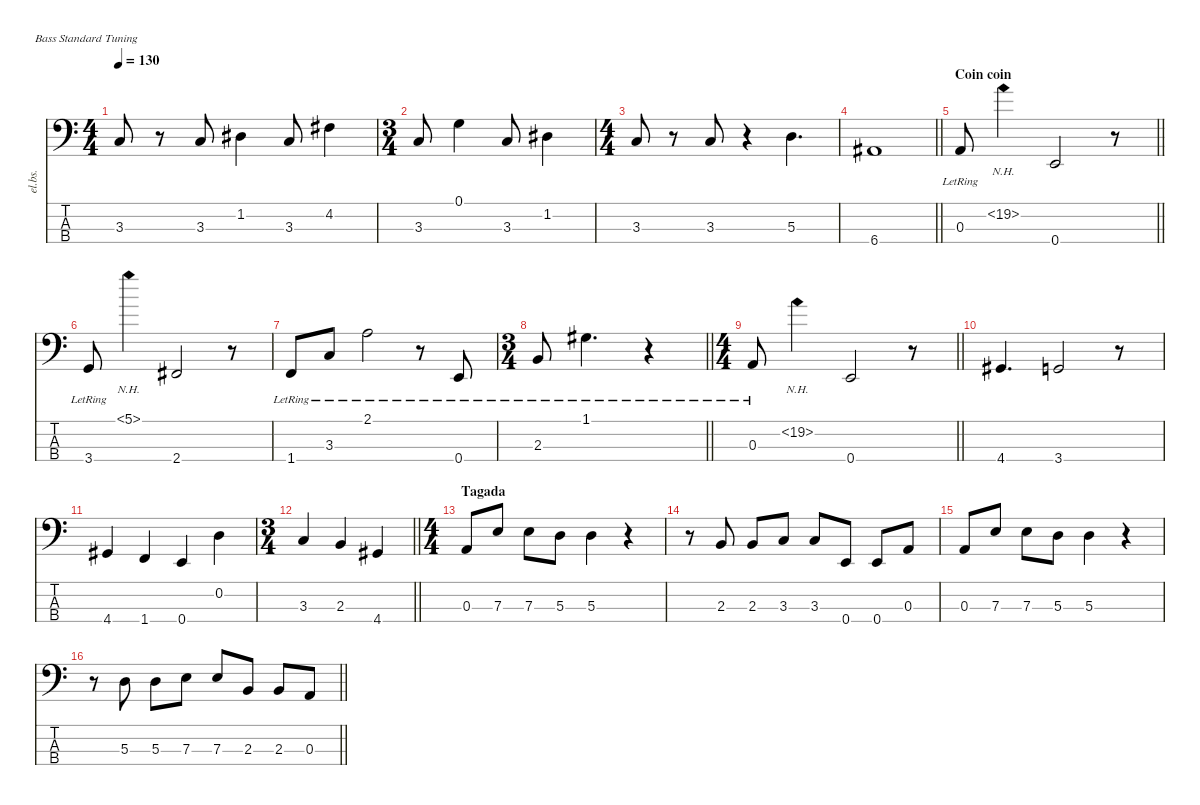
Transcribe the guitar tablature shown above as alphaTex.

\defaultSystemsLayout 4
\hideDynamics
\bracketExtendMode nobrackets
\otherSystemsTrackNameOrientation horizontal
\track ("Chipon" "el.bs.") {instrument electricbassfinger}
\staff {score tabs}
\tuning (G2 D2 A1 E1)
\ts (4 4)
\tempo 130
\clef f4
\ks c
3.3.8{dy f} r.8 3.3.8 1.2{acc #}.4 3.3.8 4.2{acc #}.4 |
\ts (3 4)
\beaming (8 2 2 2 2)
3.3.8 0.1.4 3.3.8 1.2{acc #}.4 |
\ts (4 4)
\beaming (8 2 2 2 2)
3.3.8 r.8 3.3.8 r.4 5.3.4{d} |
\barLineRight lightlight
6.4{acc #}.1 |
\section ("" "Coin coin")
\barLineRight lightlight
0.3{lr}.8 19.2{nh}.4 0.4.2 r.8 |
3.4{lr}.8 5.1{nh}.4 2.4{acc #}.2 r.8 |
1.4{lr}.8 3.3{lr}.8 2.1{lr}.2 r.8 0.4{lr}.8 |
\ts (3 4)
\beaming (8 2 2 2)
\barLineRight lightlight
2.3{lr}.8 1.1{lr acc #}.4{d} r.4 |
\ts (4 4)
\beaming (8 2 2 2 2)
\barLineRight lightlight
0.3{lr}.8 19.2{nh}.4 0.4.2 r.8 |
4.4{acc #}.4{d} 3.4.2 r.8 |
4.4{acc #}.4 1.4.4 0.4.4 0.2.4 |
\ts (3 4)
\beaming (8 2 2 2)
\barLineRight lightlight
3.3.4 2.3.4 4.4{acc #}.4 |
\ts (4 4)
\beaming (8 2 2 2 2)
\section ("" "Tagada")
0.3.8 7.3.8 7.3.8 5.3.8 5.3.4 r.4 |
r.8 2.3.8 2.3.8 3.3.8 3.3.8 0.4.8 0.4.8 0.3.8 |
0.3.8 7.3.8 7.3.8 5.3.8 5.3.4 r.4 |
\barLineRight lightlight
r.8 5.3.8 5.3.8 7.3.8 7.3.8 2.3.8 2.3.8 0.3.8
